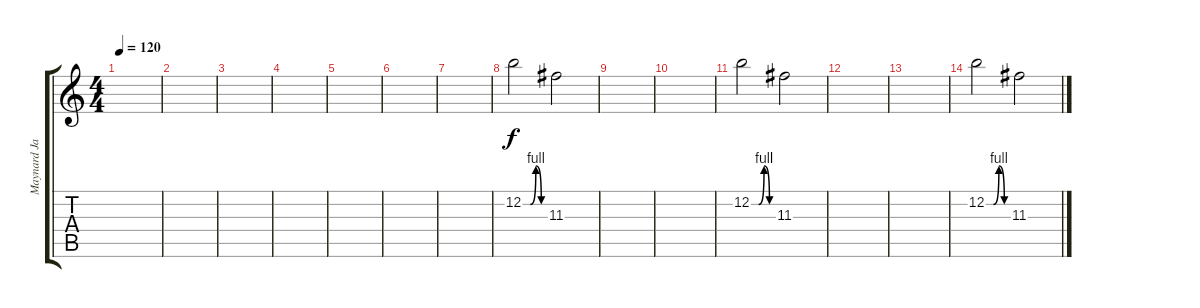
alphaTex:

\track ("Maynard James Keenan" "Maynard Ja") {instrument distortionguitar}
\staff {score tabs}
\tuning (E4 B3 G3 D3 A2 E2) {hide}
\ts (4 4)
\tempo 120
\clef g2
\ks c
|
|
|
|
|
|
|
12.2{be (custom 0 0 20 0 35 4 50 0 60 0)}.2 11.3.2 |
|
|
12.2{be (custom 0 0 20 0 35 4 50 0 60 0)}.2 11.3.2 |
|
|
12.2{be (custom 0 0 20 0 35 4 50 0 60 0)}.2 11.3.2
